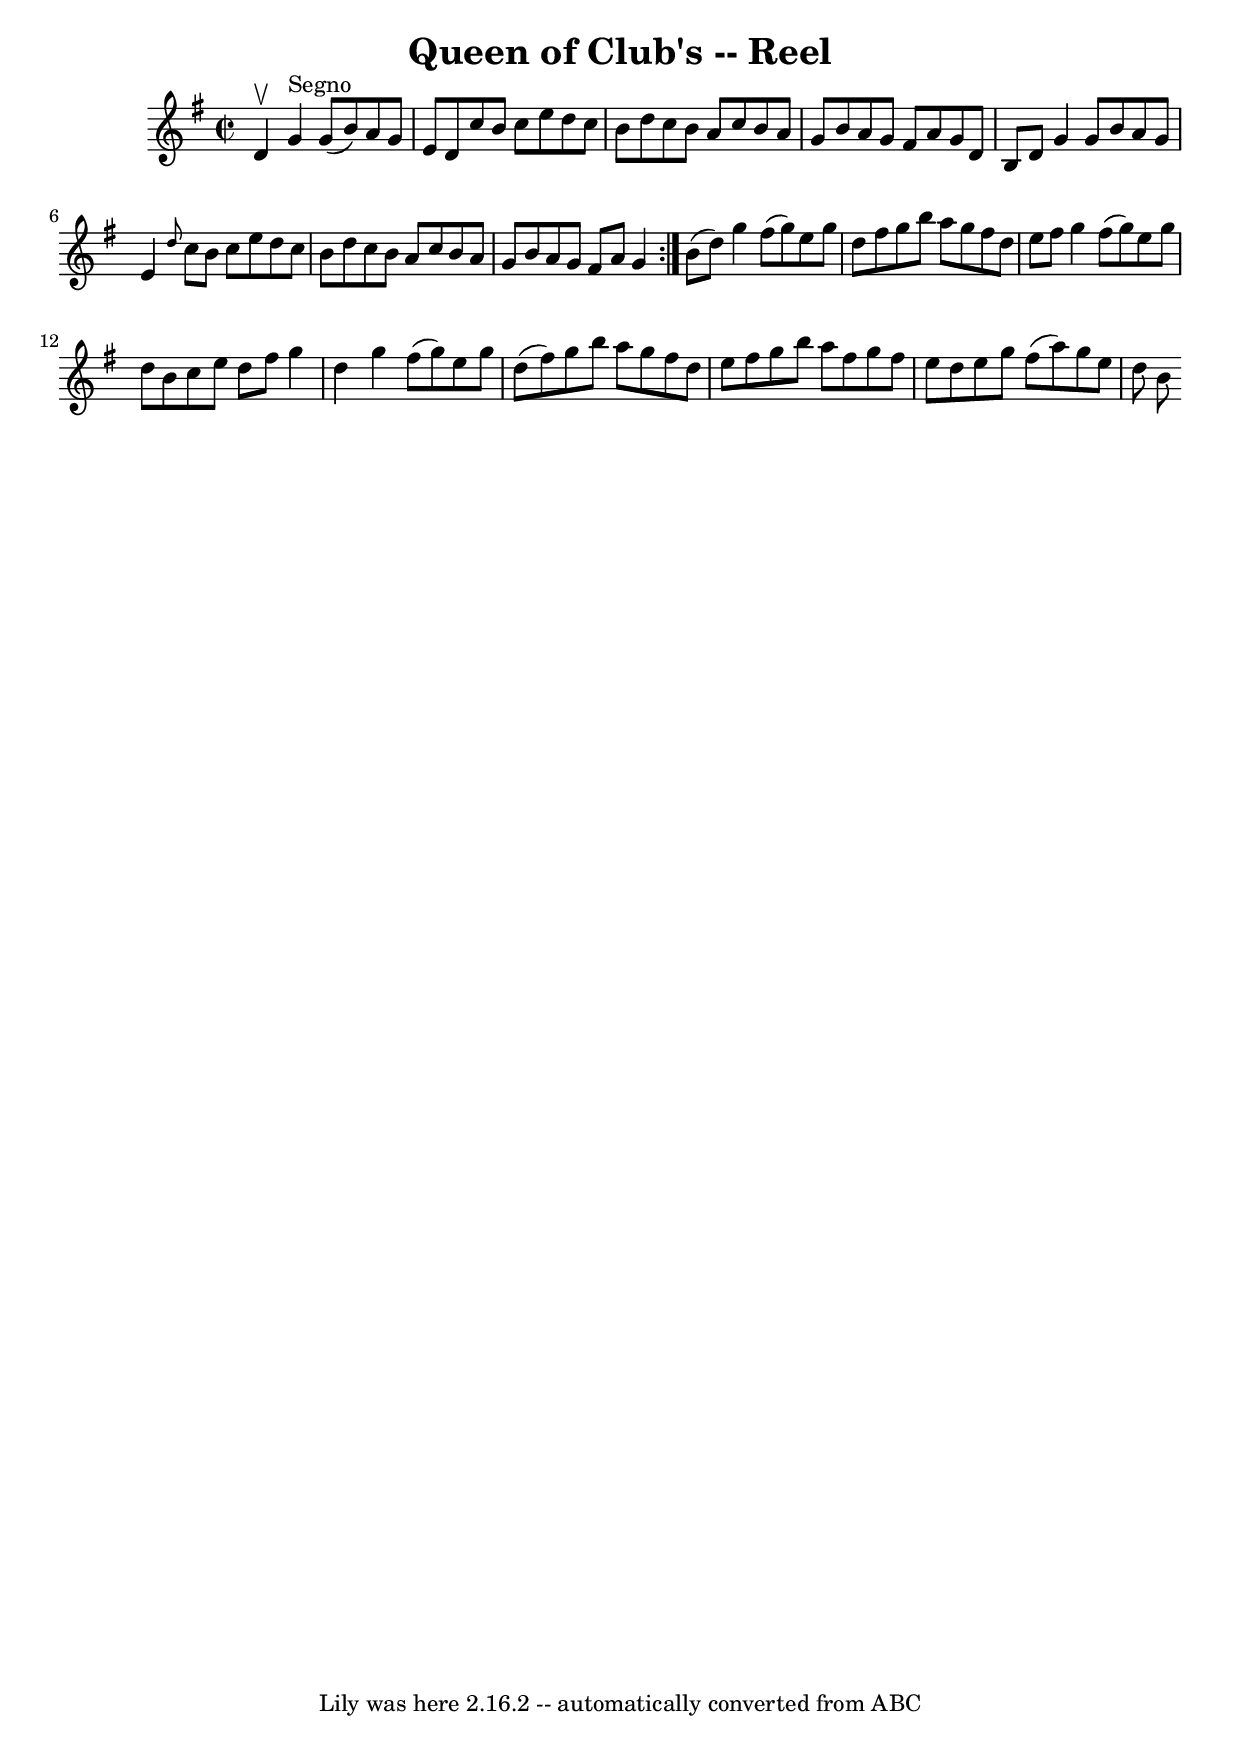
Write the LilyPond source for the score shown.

\version "2.16.2"
\include "Mammoth.ily"
\header {
  %% book = "Ryan's Mammoth Collection"
 crossRefNumber = "1"
 footnotes = "\\\\225"
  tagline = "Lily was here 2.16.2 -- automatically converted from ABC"
  title = "Queen of Club's -- Reel"

}
voicedefault =  {



  \repeat volta 2 {

    \override Staff.TimeSignature #'style = #'C
    \time 2/2 
    \key g \major d'4^\upbow    |
 g'4^"Segno" g'8 ( b'8) a'8 g'8 e'8 d'8     |
 c''8 b'8 c''8 e''8 d''8 c''8 b'8 d''8     |
 c''8 b'8 a'8 c''8 b'8 a'8 g'8 b'8     |
 a'8 g'8 fs'8 a'8 g'8 d'8 b8 d'8     |
 g'4 g'8 b'8 a'8 g'8 e'4    |
    
    \grace { d''8  
	   } c''8 b'8 c''8 e''8 d''8 c''8 b'8 d''8     |
 c''8 b'8 a'8 c''8 b'8 a'8 g'8 b'8     |
 a'8 g'8 fs'8 a'8 g'4     } b'8 (d''8)  |
 g''4 fs''8 (g''8) e''8 g''8 d''8 fs''8     |
 g''8 b''8 a''8 g''8 fs''8 d''8 e''8 fs''8     |
 g''4 fs''8 (g''8) e''8 g''8 d''8 b'8     |
 c''8 e''8 d''8 fs''8 g''4 d''4     |
 g''4 fs''8 (g''8) e''8 g''8 d''8 (fs''8)   |
 g''8 b''8 a''8 g''8 fs''8 d''8 e''8 fs''8     |
 g''8 b''8 a''8 fs''8 g''8 fs''8 e''8 d''8     |
 e''8 g''8 fs''8 ( a''8) g''8 e''8 d''8 b'8      \bar " |."   

}

\score{
  <<

    \context Staff="default"
    {
      \voicedefault 
      
    }

  >>
  \layout {
    
  }
  \midi {
  }

}
